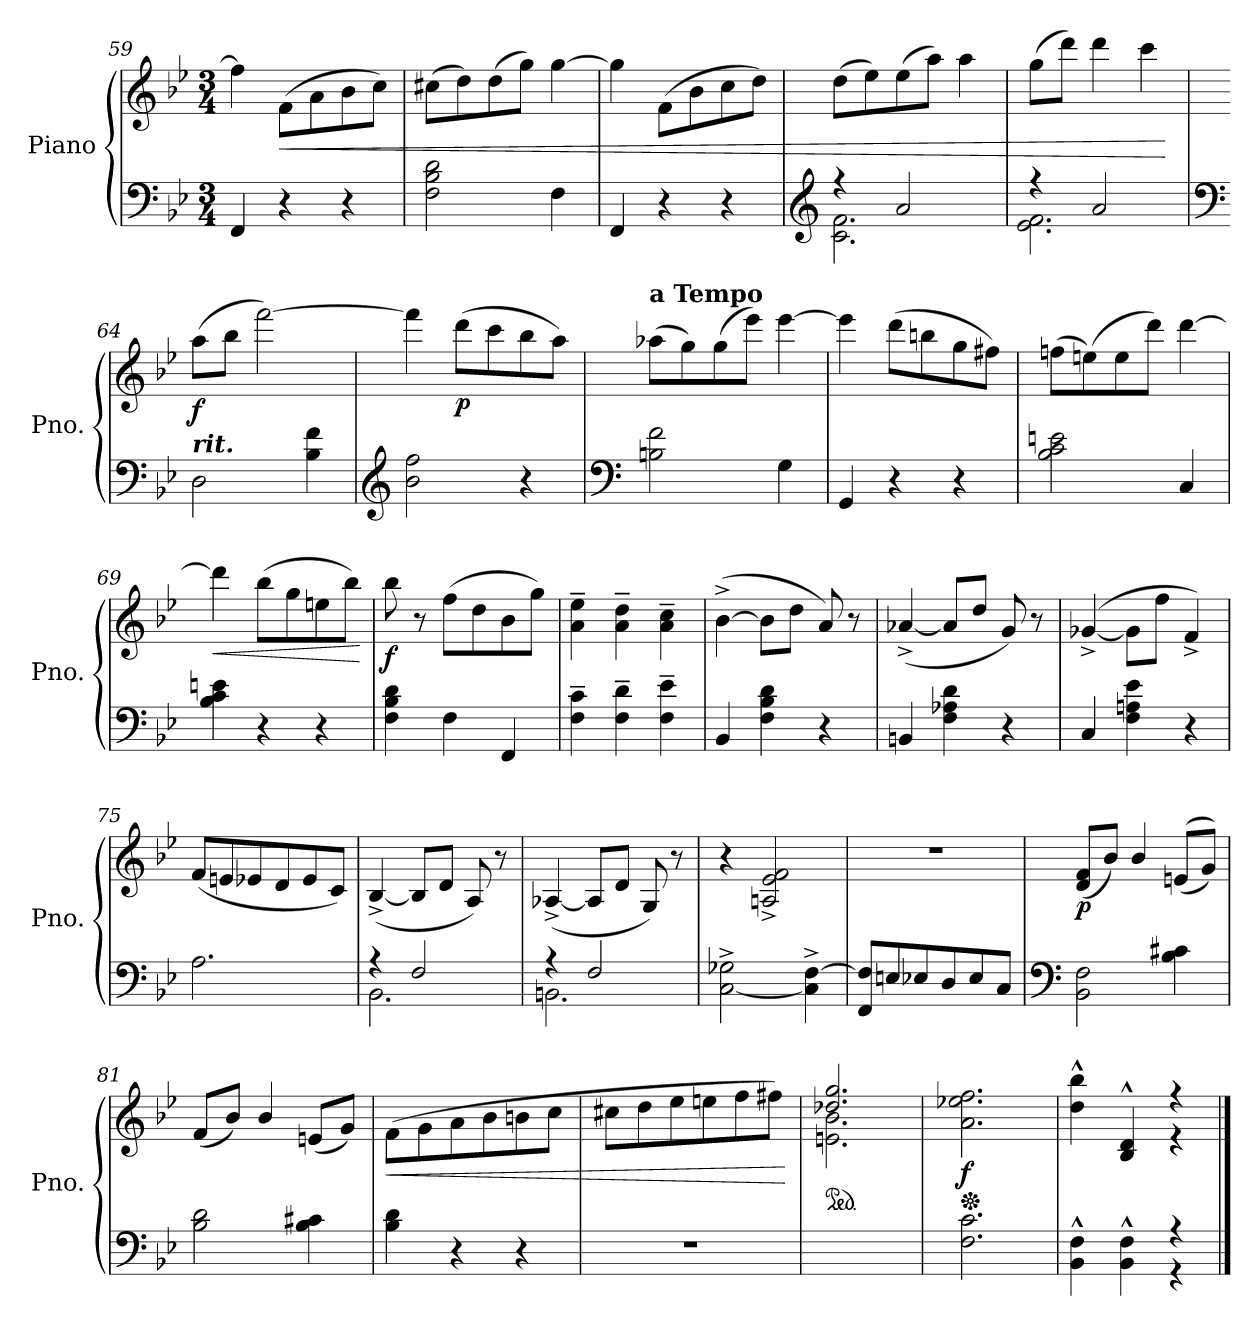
**kern	**kern	**dynam
*part1	*part1	*part1
*staff2	*staff1	*staff1/2
*I"Piano	*	*
*I'Pno.	*	*
*clefF4	*clefG2	*
*k[b-e-]	*k[b-e-]	*
*M3/4	*M3/4	*
=59	=59	=59
4FF/	4ff\]	.
!	!	!LO:HP:b
4r	(8f\L	<
.	8a\	.
4r	8b-\	.
.	8cc\J)	.
=60	=60	=60
2F\ 2B-\ 2d\	(8cc#X\L	.
.	8dd\)	.
.	(8dd\	.
.	8gg\J)	.
4F\	[4gg\	.
=61	=61	=61
4FF/	4gg\]	.
4r	(8f\L	.
.	8b-\	.
4r	8cc\	.
.	8dd\J)	.
=62	=62	=62
*clefG2	*	*
*^	*	*
4r	2.c\ 2.f\	(8dd\L	.
.	.	8ee-\)	.
2a/	.	(8ee-\	.
.	.	8aa\J)	.
.	.	4aa\	.
!!LO:PB:g=z
=63	=63	=63	=63
4r	2.e-\ 2.f\	(8gg\L	.
.	.	8ddd\J)	.
2a/	.	4ddd\	.
.	.	4ccc\	.
*v	*v	*	*
.	.	[
=64	=64	=64
*clefF4	*	*
!LO:TX:a:Bi:t=rit.	!	!
!	!	!LO:DY:b
2D\	(8aa\L	f
.	8bb-\J	.
.	[2fff\)	.
4B-\ 4f\	.	.
=65	=65	=65
*clefG2	*	*
2b-\ 2ff\	4fff\]	.
!	!	!LO:DY:b
.	(8ddd\L	p
.	8ccc\	.
4r	8bb-\	.
.	8aa\J)	.
=66	=66	=66
*clefF4	*	*
!	!LO:TX:a:B:t=a Tempo	!
2Bn\ 2f\	(8aa-X\L	.
.	8gg\)	.
.	(8gg\	.
.	8eee-\J)	.
4G\	[4eee-\	.
=67	=67	=67
4GG/	4eee-\]	.
4r	(8ddd\L	.
.	8bbn\	.
4r	8gg\	.
.	8ff#X\J)	.
=68	=68	=68
2B-\ 2c\ 2en\	(8ffn\L	.
.	(8een\)	.
.	8ee\	.
.	8ddd\J)	.
4C/	[4ddd\	.
!!LO:LB:g=z
=69	=69	=69
!	!	!LO:HP:b
4B-\ 4c\ 4en\	4ddd\]	<
4r	(8bb-\L	.
.	8gg\	.
4r	8een\	.
.	8bb-\J)	.
.	.	[
=70	=70	=70
!	!	!LO:DY:b
4F\ 4B-\ 4d\	8bb-\	f
.	8r	.
4F\	(8ff\L	.
.	8dd\	.
4FF/	8b-\	.
.	8gg\J)	.
=71	=71	=71
4F\~ 4c\~	4a\~ 4ee-\~	.
4F\~ 4d\~	4a\~ 4dd\~	.
4F\~ 4e-\~	4a\~ 4cc\~	.
=72	=72	=72
4BB-/	([4b-^\	.
4F\ 4B-\ 4d\	8b-\L]	.
.	8dd\J	.
4r	8a/)	.
.	8r	.
=73	=73	=73
4BBn/	([4a-X^/	.
4F\ 4A-X\ 4d\	8a-/L]	.
.	8dd/J	.
4r	8g/)	.
.	8r	.
=74	=74	=74
4C/	([4g-X^/	.
4F\ 4An\ 4e-\	8g-\L]	.
.	8ff\J	.
4r	4f^/)	.
!!LO:LB:g=z
=75	=75	=75
2.A\	(8f/L	.
.	8en/	.
.	8e-X/	.
.	8d/	.
.	8e-/	.
.	8c/J)	.
=76	=76	=76
*^	*	*
4r	2.BB-\	([4B-^/	.
2F/	.	8B-/L]	.
.	.	8d/J	.
.	.	8A/)	.
.	.	8r	.
=77	=77	=77	=77
4r	2.BBn\	([4A-X^/	.
2F/	.	8A-/L]	.
.	.	8d/J	.
.	.	8G/)	.
.	.	8r	.
*v	*v	*	*
=78	=78	=78
[2C\^ 2G-X\^	4r	.
.	2An/^ 2e-/^ 2f/^	.
4C\]^ [4F\^	.	.
=79	=79	=79
8FF/ 8F/]L	2.r	.
8En/	.	.
8E-X/	.	.
8D/	.	.
8E-/	.	.
8C/J	.	.
=80	=80	=80
*clefF4	*	*
!	!	!LO:DY:b
2BB-\ 2F\	(8d/ 8f/L	p
.	8b-/J)	.
.	4b-/	.
4B-\ 4c#X\	((8en/L	.
.	8g/J))	.
!!LO:LB:g=z
=81	=81	=81
2B-\ 2d\	(8f/L	.
.	8b-/J)	.
.	4b-/	.
4B-\ 4c#X\	(8en/L	.
.	8g/J)	.
=82	=82	=82
!	!	!LO:HP:b
4B-\ 4d\	(8f\L	<
.	8g\	.
4r	8a\	.
.	8b-\	.
4r	8bn\	.
.	8cc\J	.
=83	=83	=83
2.r	8cc#X\L	.
.	8dd\	.
.	8ee-\	.
.	8een\	.
.	8ff\	.
.	8ff#X\J)	.
.	.	[
=84	=84	=84
*	*^	*
*	*ped	*	*
2.ryy	2.dd-X/ 2.gg/	2.en\ 2.b-\	.
*	*v	*v	*
=85	=85	=85
*	*Xped	*
*	*^	*
!	!	!	!LO:DY:b
*	*v	*v	*
2.F\ 2.c\	2.a\ 2.ee-X\ 2.ff\	f
=86	=86	=86
*^	*^	*
4BB-\^^ 4F\^^	2ryy	4dd\^^ 4bb-\^^	2ryy	.
4BB-\^^ 4F\^^	.	4B-/^^ 4d/^^	.	.
4r	4r	4r	4r	.
*v	*v	*	*	*
*	*v	*v	*
==	==	==
*-	*-	*-
